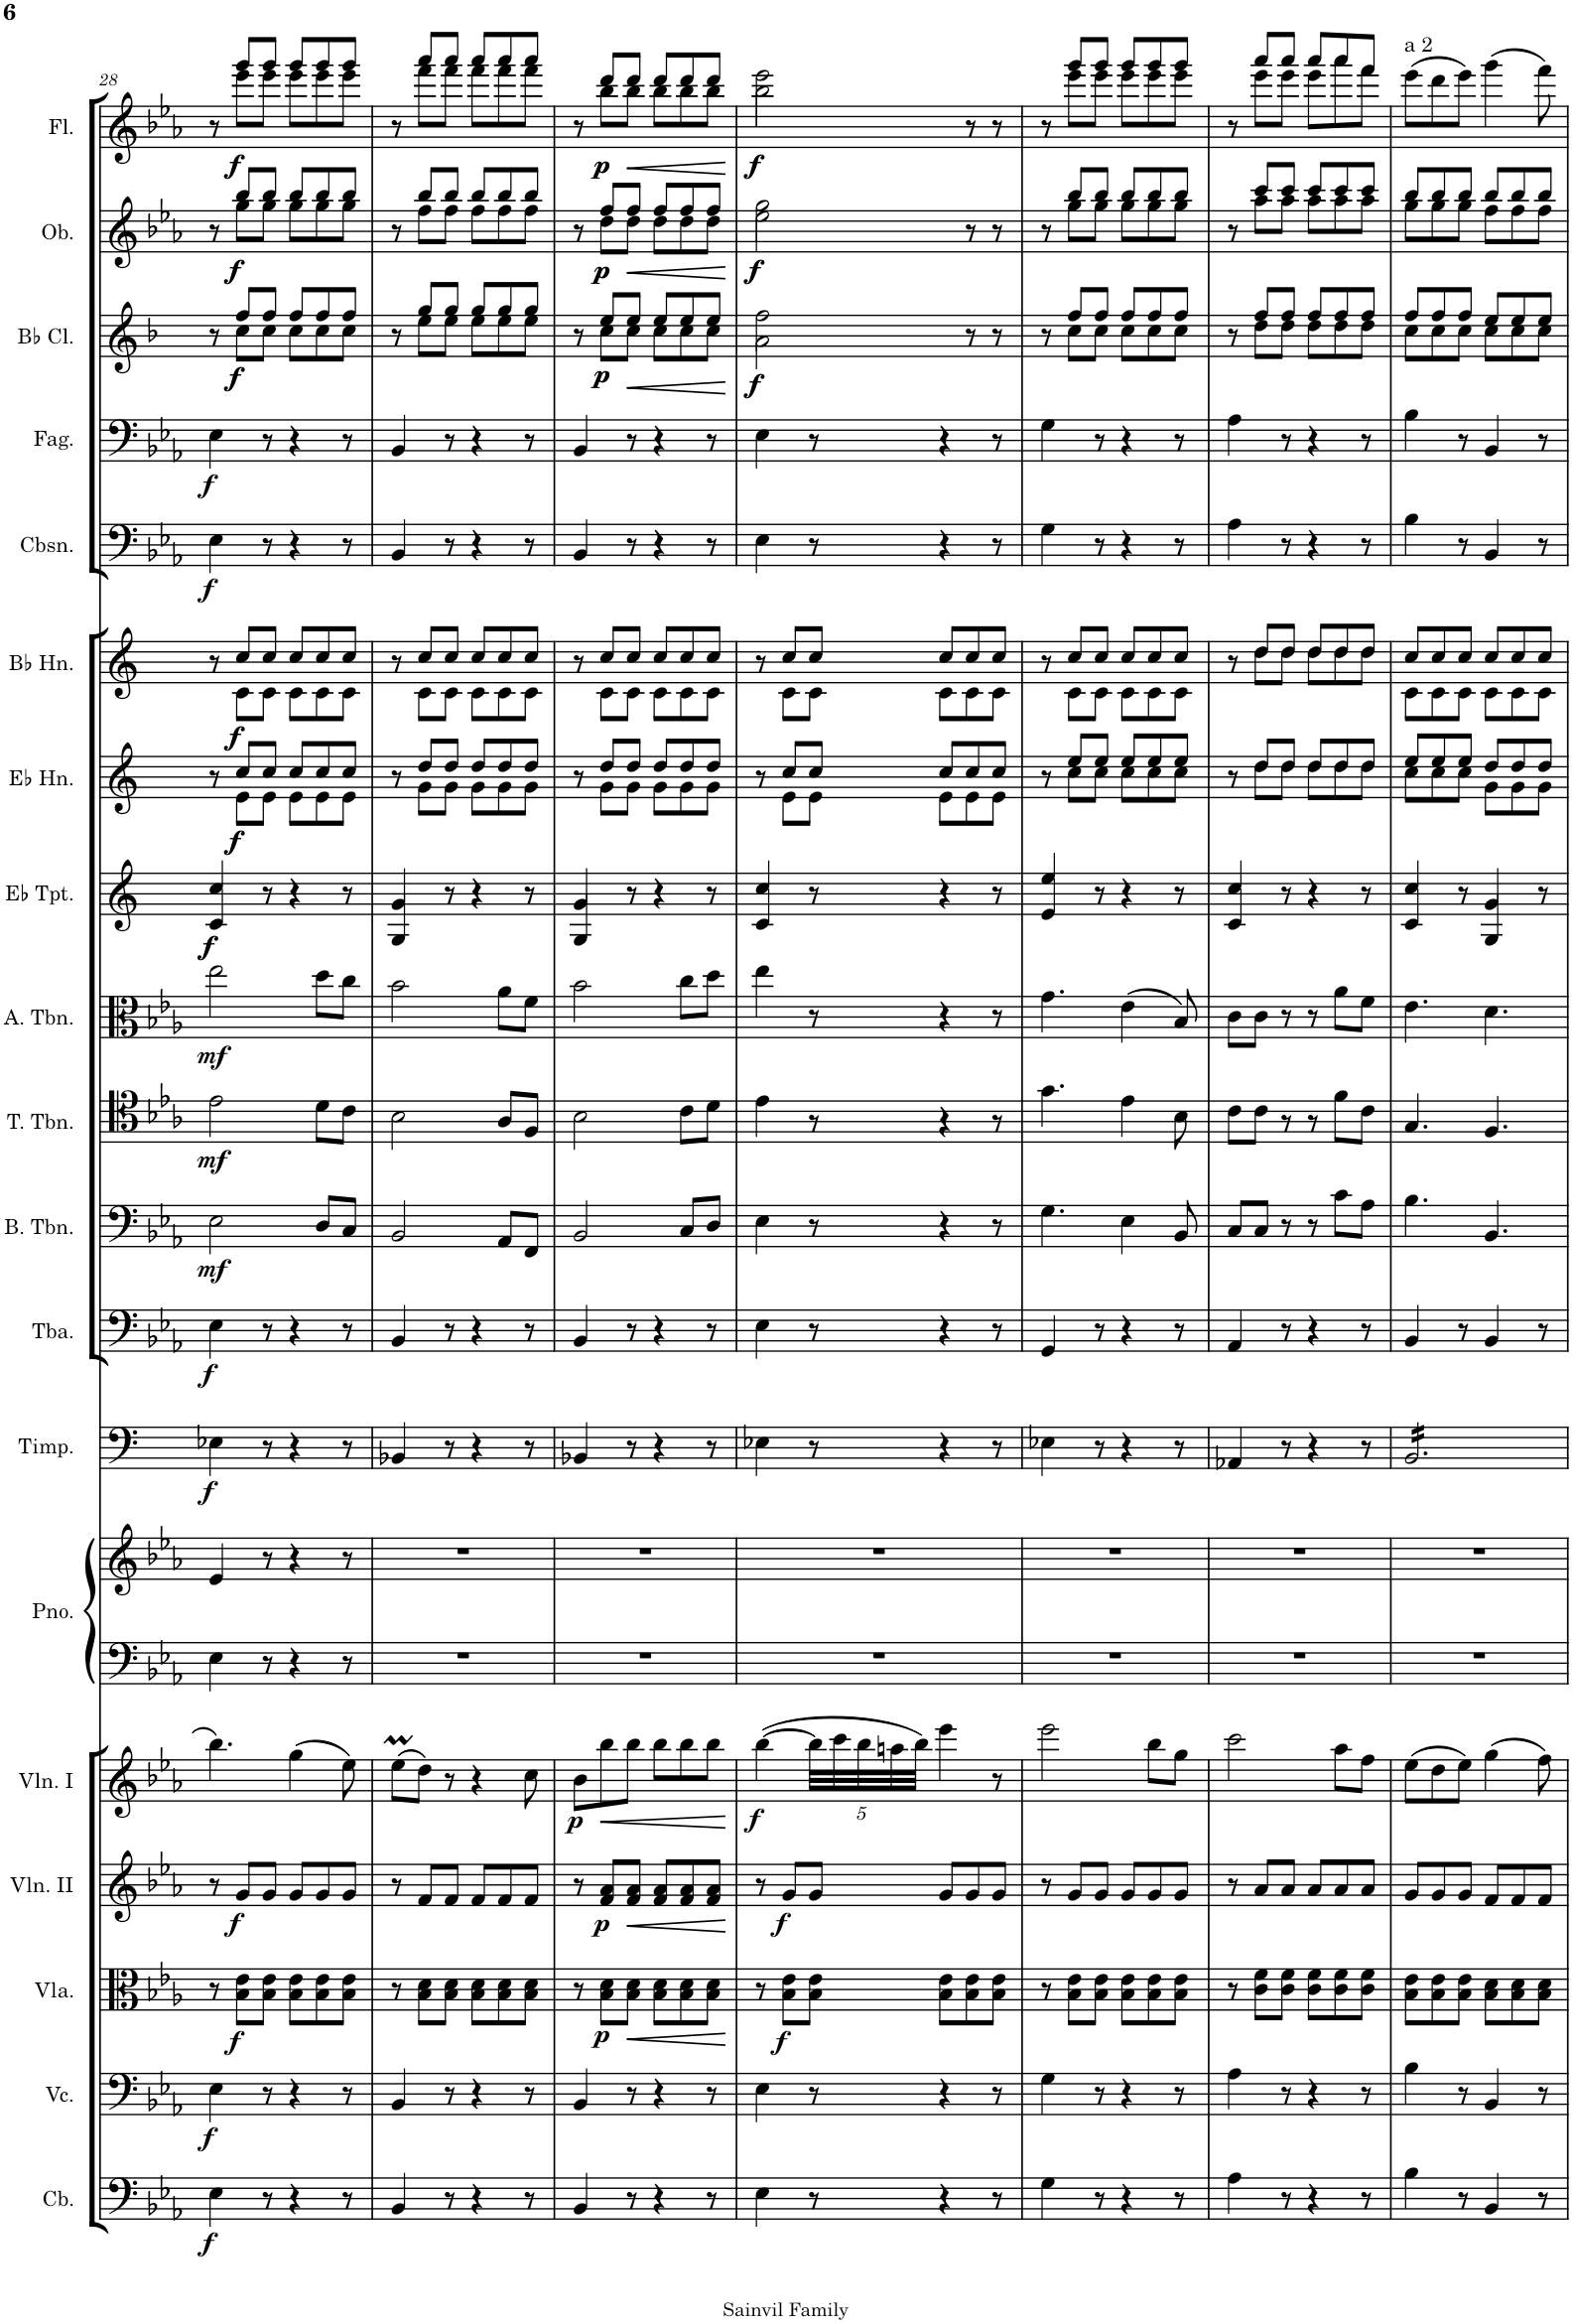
**kern	**dynam	**kern	**dynam	**kern	**dynam	**kern	**dynam	**kern	**dynam	**kern	**kern	**kern	**dynam	**kern	**dynam	**kern	**dynam	**kern	**dynam	**kern	**dynam	**kern	**dynam	**kern	**dynam	**kern	**dynam	**kern	**dynam	**kern	**dynam	**kern	**dynam	**kern	**dynam	**kern	**dynam
*part19	*part19	*part18	*part18	*part17	*part17	*part16	*part16	*part15	*part15	*part14	*part14	*part13	*part13	*part12	*part12	*part11	*part11	*part10	*part10	*part9	*part9	*part8	*part8	*part7	*part7	*part6	*part6	*part5	*part5	*part4	*part4	*part3	*part3	*part2	*part2	*part1	*part1
*staff20	*staff20	*staff19	*staff19	*staff18	*staff18	*staff17	*staff17	*staff16	*staff16	*staff15	*staff14	*staff13	*staff13	*staff12	*staff12	*staff11	*staff11	*staff10	*staff10	*staff9	*staff9	*staff8	*staff8	*staff7	*staff7	*staff6	*staff6	*staff5	*staff5	*staff4	*staff4	*staff3	*staff3	*staff2	*staff2	*staff1	*staff1
*I"Contrabassi	*	*I"Violoncelli	*	*I"Viole	*	*I"Violini II	*	*I"Violini I	*	*I"Pianoforte	*	*I"Timpani in As.B.Es.F	*	*I"2 Tube	*	*I"Trombone Basso	*	*I"Trombone Tenore	*	*I"Trombone Alto	*	*I"I &amp; II Trombe in Es	*	*I"III &amp; IV Corni in Es	*	*I"I &amp; II Corni in B alto	*	*I"Contrafagotto	*	*I"2 Fagotti	*	*I"2 Clarinetti in B	*	*I"2 Oboi	*	*I"2 Flauti	*
*I'Cb.	*	*I'Vc.	*	*	*	*I'Vln. II	*	*I'Vln. I	*	*I'Pno.	*	*I'Timp.	*	*	*	*	*	*	*	*	*	*	*	*	*	*	*	*	*	*I'Fag.	*	*	*	*I'Ob.	*	*I'Fl.	*
!!LO:PB:g=z
*clefF4	*	*clefF4	*	*clefC3	*	*clefG2	*	*clefG2	*	*clefF4	*clefG2	*clefF4	*	*clefF4	*	*clefF4	*	*clefC4	*	*clefC3	*	*clefG2	*	*clefG2	*	*clefG2	*	*clefF4	*	*clefF4	*	*clefG2	*	*clefG2	*	*clefG2	*
*Trd7c12	*	*	*	*	*	*	*	*	*	*	*	*	*	*	*	*	*	*	*	*	*	*Trd-2c-3	*	*Trd5c9	*	*Trd1c2	*	*Trd7c12	*	*	*	*Trd1c2	*	*	*	*	*
*k[b-e-a-]	*	*k[b-e-a-]	*	*k[b-e-a-]	*	*k[b-e-a-]	*	*k[b-e-a-]	*	*k[b-e-a-]	*k[b-e-a-]	*k[]	*	*k[b-e-a-]	*	*k[b-e-a-]	*	*k[b-e-a-]	*	*k[b-e-a-]	*	*k[]	*	*k[]	*	*k[]	*	*k[b-e-a-]	*	*k[b-e-a-]	*	*k[b-]	*	*k[b-e-a-]	*	*k[b-e-a-]	*
*M6/8	*	*M6/8	*	*M6/8	*	*M6/8	*	*M6/8	*	*M6/8	*M6/8	*M6/8	*	*M6/8	*	*M6/8	*	*M6/8	*	*M6/8	*	*M6/8	*	*M6/8	*	*M6/8	*	*M6/8	*	*M6/8	*	*M6/8	*	*M6/8	*	*M6/8	*
=28	=28	=28	=28	=28	=28	=28	=28	=28	=28	=28	=28	=28	=28	=28	=28	=28	=28	=28	=28	=28	=28	=28	=28	=28	=28	=28	=28	=28	=28	=28	=28	=28	=28	=28	=28	=28	=28
*	*	*	*	*	*	*	*	*	*	*	*	*	*	*	*	*	*	*	*	*	*	*^	*	*^	*	*^	*	*	*	*	*	*^	*	*^	*	*^	*
!	!LO:DY:b	!	!LO:DY:b	!	!	!	!	!	!	!	!	!	!LO:DY:b	!	!LO:DY:b	!	!LO:DY:b	!	!LO:DY:b	!	!LO:DY:b	!	!	!LO:DY:b	!	!	!	!	!	!	!	!	!	!	!	!	!	!	!	!	!	!	!
!	!	!	!	!	!	!	!	!	!	!	!	!	!	!	!	!	!	!	!	!	!	!	!	!LO:DY:n=1:b	!	!	!	!	!	!	!	!LO:DY:b	!	!LO:DY:b	!	!	!	!	!	!	!	!	!
4E-\	f	4E-\	f	8r	.	8r	.	4.bb-\	.	4E-\	4e-/	4E-X\	f	4E-\	f	2E-\	mf	2e-\	mf	2ee-\	mf	4cc/	4c/	f f	8r	8ryy	.	8r	8ryy	.	4E-\	f	4E-\	f	8r	8ryy	.	8r	8ryy	.	8r	8ryy	.
!	!	!	!	!	!LO:DY:b	!	!LO:DY:b	!	!	!	!	!	!	!	!	!	!	!	!	!	!	!	!	!	!	!	!LO:DY:b	!	!	!	!	!	!	!	!	!	!	!	!	!	!	!	!
!	!	!	!	!	!	!	!	!	!	!	!	!	!	!	!	!	!	!	!	!	!	!	!	!	!	!	!LO:DY:n=1:b	!	!	!LO:DY:b	!	!	!	!	!	!	!	!	!	!	!	!	!
!	!	!	!	!	!	!	!	!	!	!	!	!	!	!	!	!	!	!	!	!	!	!	!	!	!	!	!	!	!	!LO:DY:n=1:b	!	!	!	!	!	!	!LO:DY:b	!	!	!	!	!	!
!	!	!	!	!	!	!	!	!	!	!	!	!	!	!	!	!	!	!	!	!	!	!	!	!	!	!	!	!	!	!	!	!	!	!	!	!	!LO:DY:n=1:b	!	!	!LO:DY:b	!	!	!
!	!	!	!	!	!	!	!	!	!	!	!	!	!	!	!	!	!	!	!	!	!	!	!	!	!	!	!	!	!	!	!	!	!	!	!	!	!	!	!	!LO:DY:n=1:b	!	!	!LO:DY:b
!	!	!	!	!	!	!	!	!	!	!	!	!	!	!	!	!	!	!	!	!	!	!	!	!	!	!	!	!	!	!	!	!	!	!	!	!	!	!	!	!	!	!	!LO:DY:n=1:b
.	.	.	.	8B-\ 8e-\L	f	8g/L	f	.	.	.	.	.	.	.	.	.	.	.	.	.	.	.	.	.	8cc/L	8e\L	f f	8cc/L	8c\L	f f	.	.	.	.	8ff/L	8cc\L	f f	8bb-/L	8gg\L	f f	8ggg/L	8eee-\L	f f
8r	.	8r	.	8B-\ 8e-\J	.	8g/J	.	.	.	8r	8r	8r	.	8r	.	.	.	.	.	.	.	8r	2ryy	.	8cc/J	8e\J	.	8cc/J	8c\J	.	8r	.	8r	.	8ff/J	8cc\J	.	8bb-/J	8gg\J	.	8ggg/J	8eee-\J	.
4r	.	4r	.	8B-\ 8e-\L	.	8g/L	.	(4gg\	.	4r	4r	4r	.	4r	.	.	.	.	.	.	.	4r	.	.	8cc/L	8e\L	.	8cc/L	8c\L	.	4r	.	4r	.	8ff/L	8cc\L	.	8bb-/L	8gg\L	.	8ggg/L	8eee-\L	.
.	.	.	.	8B-\ 8e-\	.	8g/	.	.	.	.	.	.	.	.	.	8D/L	.	8d\L	.	8dd\L	.	.	.	.	8cc/	8e\	.	8cc/	8c\	.	.	.	.	.	8ff/	8cc\	.	8bb-/	8gg\	.	8ggg/	8eee-\	.
8r	.	8r	.	8B-\ 8e-\J	.	8g/J	.	8ee-\)	.	8r	8r	8r	.	8r	.	8C/J	.	8c\J	.	8cc\J	.	8r	.	.	8cc/J	8e\J	.	8cc/J	8c\J	.	8r	.	8r	.	8ff/J	8cc\J	.	8bb-/J	8gg\J	.	8ggg/J	8eee-\J	.
=29	=29	=29	=29	=29	=29	=29	=29	=29	=29	=29	=29	=29	=29	=29	=29	=29	=29	=29	=29	=29	=29	=29	=29	=29	=29	=29	=29	=29	=29	=29	=29	=29	=29	=29	=29	=29	=29	=29	=29	=29	=29	=29	=29
4BB-/	.	4BB-/	.	8r	.	8r	.	(8ee-M\L	.	2.r	2.r	4BB-X/	.	4BB-/	.	2BB-/	.	2B-\	.	2b-\	.	4g/	4G/	.	8r	8ryy	.	8r	8ryy	.	4BB-/	.	4BB-/	.	8r	8ryy	.	8r	8ryy	.	8r	8ryy	.
.	.	.	.	8B-\ 8d\L	.	8f/L	.	8dd\J)	.	.	.	.	.	.	.	.	.	.	.	.	.	.	.	.	8dd/L	8g\L	.	8cc/L	8c\L	.	.	.	.	.	8gg/L	8ee\L	.	8bb-/L	8ff\L	.	8aaa-/L	8fff\L	.
8r	.	8r	.	8B-\ 8d\J	.	8f/J	.	8r	.	.	.	8r	.	8r	.	.	.	.	.	.	.	8r	2ryy	.	8dd/J	8g\J	.	8cc/J	8c\J	.	8r	.	8r	.	8gg/J	8ee\J	.	8bb-/J	8ff\J	.	8aaa-/J	8fff\J	.
4r	.	4r	.	8B-\ 8d\L	.	8f/L	.	4r	.	.	.	4r	.	4r	.	.	.	.	.	.	.	4r	.	.	8dd/L	8g\L	.	8cc/L	8c\L	.	4r	.	4r	.	8gg/L	8ee\L	.	8bb-/L	8ff\L	.	8aaa-/L	8fff\L	.
.	.	.	.	8B-\ 8d\	.	8f/	.	.	.	.	.	.	.	.	.	8AA-/L	.	8A-/L	.	8a-\L	.	.	.	.	8dd/	8g\	.	8cc/	8c\	.	.	.	.	.	8gg/	8ee\	.	8bb-/	8ff\	.	8aaa-/	8fff\	.
8r	.	8r	.	8B-\ 8d\J	.	8f/J	.	8cc\	.	.	.	8r	.	8r	.	8FF/J	.	8F/J	.	8f\J	.	8r	.	.	8dd/J	8g\J	.	8cc/J	8c\J	.	8r	.	8r	.	8gg/J	8ee\J	.	8bb-/J	8ff\J	.	8aaa-/J	8fff\J	.
=30	=30	=30	=30	=30	=30	=30	=30	=30	=30	=30	=30	=30	=30	=30	=30	=30	=30	=30	=30	=30	=30	=30	=30	=30	=30	=30	=30	=30	=30	=30	=30	=30	=30	=30	=30	=30	=30	=30	=30	=30	=30	=30	=30
!	!	!	!	!	!	!	!	!	!LO:DY:b	!	!	!	!	!	!	!	!	!	!	!	!	!	!	!	!	!	!	!	!	!	!	!	!	!	!	!	!	!	!	!	!	!	!
4BB-/	.	4BB-/	.	8r	.	8r	.	8b-\L	p	2.r	2.r	4BB-X/	.	4BB-/	.	2BB-/	.	2B-\	.	2b-\	.	4g/	4G/	.	8r	8ryy	.	8r	8ryy	.	4BB-/	.	4BB-/	.	8r	8ryy	.	8r	8ryy	.	8r	8ryy	.
!	!	!	!	!	!LO:DY:b	!	!LO:DY:b	!	!LO:HP:b	!	!	!	!	!	!	!	!	!	!	!	!	!	!	!	!	!	!	!	!	!	!	!	!	!	!	!	!LO:DY:b	!	!	!	!	!	!
!	!	!	!	!	!	!	!	!	!	!	!	!	!	!	!	!	!	!	!	!	!	!	!	!	!	!	!	!	!	!	!	!	!	!	!	!	!LO:DY:n=1:b	!	!	!LO:DY:b	!	!	!
!	!	!	!	!	!	!	!	!	!	!	!	!	!	!	!	!	!	!	!	!	!	!	!	!	!	!	!	!	!	!	!	!	!	!	!	!	!	!	!	!LO:DY:n=1:b	!	!	!LO:DY:b
!	!	!	!	!	!	!	!	!	!	!	!	!	!	!	!	!	!	!	!	!	!	!	!	!	!	!	!	!	!	!	!	!	!	!	!	!	!	!	!	!	!	!	!LO:DY:n=1:b
.	.	.	.	8B-\ 8d\L	p	8f/ 8a-/L	p	8bb-\	<	.	.	.	.	.	.	.	.	.	.	.	.	.	.	.	8dd/L	8g\L	.	8cc/L	8c\L	.	.	.	.	.	8ee/L	8cc\L	p p	8ff/L	8dd\L	p p	8ddd/L	8bb-\L	p p
!	!	!	!	!	!LO:HP:b	!	!LO:HP:b	!	!	!	!	!	!	!	!	!	!	!	!	!	!	!	!	!	!	!	!	!	!	!	!	!	!	!	!	!	!LO:HP:b	!	!	!LO:HP:b	!	!	!LO:HP:b
8r	.	8r	.	8B-\ 8d\J	<	8f/ 8a-/J	<	8bb-\J	.	.	.	8r	.	8r	.	.	.	.	.	.	.	8r	2ryy	.	8dd/J	8g\J	.	8cc/J	8c\J	.	8r	.	8r	.	8ee/J	8cc\J	<	8ff/J	8dd\J	<	8ddd/J	8bb-\J	<
4r	.	4r	.	8B-\ 8d\L	.	8f/ 8a-/L	.	8bb-\L	.	.	.	4r	.	4r	.	.	.	.	.	.	.	4r	.	.	8dd/L	8g\L	.	8cc/L	8c\L	.	4r	.	4r	.	8ee/L	8cc\L	.	8ff/L	8dd\L	.	8ddd/L	8bb-\L	.
.	.	.	.	8B-\ 8d\	.	8f/ 8a-/	.	8bb-\	.	.	.	.	.	.	.	8C/L	.	8c\L	.	8cc\L	.	.	.	.	8dd/	8g\	.	8cc/	8c\	.	.	.	.	.	8ee/	8cc\	.	8ff/	8dd\	.	8ddd/	8bb-\	.
8r	.	8r	.	8B-\ 8d\J	.	8f/ 8a-/J	.	8bb-\J	.	.	.	8r	.	8r	.	8D/J	.	8d\J	.	8dd\J	.	8r	.	.	8dd/J	8g\J	.	8cc/J	8c\J	.	8r	.	8r	.	8ee/J	8cc\J	.	8ff/J	8dd\J	.	8ddd/J	8bb-\J	.
*	*	*	*	*	*	*	*	*	*	*	*	*	*	*	*	*	*	*	*	*	*	*v	*v	*	*	*	*	*v	*v	*	*	*	*	*	*v	*v	*	*v	*v	*	*v	*v	*
*	*	*	*	*	*	*	*	*	*	*	*	*	*	*	*	*	*	*	*	*	*	*	*	*v	*v	*	*	*	*	*	*	*	*	*	*	*	*	*
.	.	.	.	.	[	.	[	.	[	.	.	.	.	.	.	.	.	.	.	.	.	.	.	.	.	.	.	.	.	.	.	.	[	.	[	.	[
=31	=31	=31	=31	=31	=31	=31	=31	=31	=31	=31	=31	=31	=31	=31	=31	=31	=31	=31	=31	=31	=31	=31	=31	=31	=31	=31	=31	=31	=31	=31	=31	=31	=31	=31	=31	=31	=31
*	*	*	*	*	*	*	*	*	*	*	*	*	*	*	*	*	*	*	*	*	*	*^	*	*^	*	*^	*	*	*	*	*	*^	*	*^	*	*^	*
!	!	!	!	!	!	!	!	!	!LO:DY:b	!	!	!	!	!	!	!	!	!	!	!	!	!	!	!	!	!	!	!	!	!	!	!	!	!	!	!	!LO:DY:b	!	!	!	!	!	!
!	!	!	!	!	!	!	!	!	!	!	!	!	!	!	!	!	!	!	!	!	!	!	!	!	!	!	!	!	!	!	!	!	!	!	!	!	!LO:DY:n=1:b	!	!	!LO:DY:b	!	!	!
!	!	!	!	!	!	!	!	!	!	!	!	!	!	!	!	!	!	!	!	!	!	!	!	!	!	!	!	!	!	!	!	!	!	!	!	!	!	!	!	!LO:DY:n=1:b	!	!	!LO:DY:b
!	!	!	!	!	!	!	!	!	!	!	!	!	!	!	!	!	!	!	!	!	!	!	!	!	!	!	!	!	!	!	!	!	!	!	!	!	!	!	!	!	!	!	!LO:DY:n=1:b
4E-\	.	4E-\	.	8r	.	8r	.	([4bb-\	f	2.r	2.r	4E-X\	.	4E-\	.	4E-\	.	4e-\	.	4ee-\	.	4cc/	4c/	.	8r	8ryy	.	8r	8ryy	.	4E-\	.	4E-\	.	2ff\	2a\	f f	2gg\	2ee-\	f f	2eee-\	2bb-\	f f
!	!	!	!	!	!LO:DY:b	!	!LO:DY:b	!	!	!	!	!	!	!	!	!	!	!	!	!	!	!	!	!	!	!	!	!	!	!	!	!	!	!	!	!	!	!	!	!	!	!	!
.	.	.	.	8B-\ 8e-\L	f	8g/L	f	.	.	.	.	.	.	.	.	.	.	.	.	.	.	.	.	.	8cc/L	8e\L	.	8cc/L	8c\L	.	.	.	.	.	.	.	.	.	.	.	.	.	.
*	*	*	*	*	*	*	*	*Xbrackettup	*	*	*	*	*	*	*	*	*	*	*	*	*	*	*	*	*	*	*	*	*	*	*	*	*	*	*	*	*	*	*	*	*	*	*
8r	.	8r	.	8B-\ 8e-\J	.	8g/J	.	40bb-\LLL]	.	.	.	8r	.	8r	.	8r	.	8r	.	8r	.	8r	2ryy	.	8cc/J	8e\J	.	8cc/J	8c\J	.	8r	.	8r	.	.	.	.	.	.	.	.	.	.
.	.	.	.	.	.	.	.	40ccc\	.	.	.	.	.	.	.	.	.	.	.	.	.	.	.	.	.	.	.	.	.	.	.	.	.	.	.	.	.	.	.	.	.	.	.
.	.	.	.	.	.	.	.	40bb-\	.	.	.	.	.	.	.	.	.	.	.	.	.	.	.	.	.	.	.	.	.	.	.	.	.	.	.	.	.	.	.	.	.	.	.
.	.	.	.	.	.	.	.	40aan\	.	.	.	.	.	.	.	.	.	.	.	.	.	.	.	.	.	.	.	.	.	.	.	.	.	.	.	.	.	.	.	.	.	.	.
.	.	.	.	.	.	.	.	40bb-\JJJ)	.	.	.	.	.	.	.	.	.	.	.	.	.	.	.	.	.	.	.	.	.	.	.	.	.	.	.	.	.	.	.	.	.	.	.
4r	.	4r	.	8B-\ 8e-\L	.	8g/L	.	4eee-\	.	.	.	4r	.	4r	.	4r	.	4r	.	4r	.	4r	.	.	8cc/L	8e\L	.	8cc/L	8c\L	.	4r	.	4r	.	.	.	.	.	.	.	.	.	.
.	.	.	.	8B-\ 8e-\	.	8g/	.	.	.	.	.	.	.	.	.	.	.	.	.	.	.	.	.	.	8cc/	8e\	.	8cc/	8c\	.	.	.	.	.	8r	4ryy	.	8r	4ryy	.	8r	4ryy	.
8r	.	8r	.	8B-\ 8e-\J	.	8g/J	.	8r	.	.	.	8r	.	8r	.	8r	.	8r	.	8r	.	8r	.	.	8cc/J	8e\J	.	8cc/J	8c\J	.	8r	.	8r	.	8r	.	.	8r	.	.	8r	.	.
=32	=32	=32	=32	=32	=32	=32	=32	=32	=32	=32	=32	=32	=32	=32	=32	=32	=32	=32	=32	=32	=32	=32	=32	=32	=32	=32	=32	=32	=32	=32	=32	=32	=32	=32	=32	=32	=32	=32	=32	=32	=32	=32	=32
4G\	.	4G\	.	8r	.	8r	.	2eee-\	.	2.r	2.r	4E-X\	.	4GG/	.	4.G\	.	4.g\	.	4.g\	.	4ee/	4e/	.	8r	8ryy	.	8r	8ryy	.	4G\	.	4G\	.	8r	8ryy	.	8r	8ryy	.	8r	8ryy	.
.	.	.	.	8B-\ 8e-\L	.	8g/L	.	.	.	.	.	.	.	.	.	.	.	.	.	.	.	.	.	.	8ee/L	8cc\L	.	8cc/L	8c\L	.	.	.	.	.	8ff/L	8cc\L	.	8bb-/L	8gg\L	.	8ggg/L	8eee-\L	.
8r	.	8r	.	8B-\ 8e-\J	.	8g/J	.	.	.	.	.	8r	.	8r	.	.	.	.	.	.	.	8r	2ryy	.	8ee/J	8cc\J	.	8cc/J	8c\J	.	8r	.	8r	.	8ff/J	8cc\J	.	8bb-/J	8gg\J	.	8ggg/J	8eee-\J	.
4r	.	4r	.	8B-\ 8e-\L	.	8g/L	.	.	.	.	.	4r	.	4r	.	4E-\	.	4e-\	.	(4e-\	.	4r	.	.	8ee/L	8cc\L	.	8cc/L	8c\L	.	4r	.	4r	.	8ff/L	8cc\L	.	8bb-/L	8gg\L	.	8ggg/L	8eee-\L	.
.	.	.	.	8B-\ 8e-\	.	8g/	.	8bb-\L	.	.	.	.	.	.	.	.	.	.	.	.	.	.	.	.	8ee/	8cc\	.	8cc/	8c\	.	.	.	.	.	8ff/	8cc\	.	8bb-/	8gg\	.	8ggg/	8eee-\	.
8r	.	8r	.	8B-\ 8e-\J	.	8g/J	.	8gg\J	.	.	.	8r	.	8r	.	8BB-/	.	8B-\	.	8B-/)	.	8r	.	.	8ee/J	8cc\J	.	8cc/J	8c\J	.	8r	.	8r	.	8ff/J	8cc\J	.	8bb-/J	8gg\J	.	8ggg/J	8eee-\J	.
=33	=33	=33	=33	=33	=33	=33	=33	=33	=33	=33	=33	=33	=33	=33	=33	=33	=33	=33	=33	=33	=33	=33	=33	=33	=33	=33	=33	=33	=33	=33	=33	=33	=33	=33	=33	=33	=33	=33	=33	=33	=33	=33	=33
4A-\	.	4A-\	.	8r	.	8r	.	2ccc\	.	2.r	2.r	4AA-X/	.	4AA-/	.	8C/L	.	8c\L	.	8c\L	.	4cc/	4c/	.	8r	8ryy	.	8r	8ryy	.	4A-\	.	4A-\	.	8r	8ryy	.	8r	8ryy	.	8r	8ryy	.
.	.	.	.	8c\ 8f\L	.	8a-/L	.	.	.	.	.	.	.	.	.	8C/J	.	8c\J	.	8c\J	.	.	.	.	8dd/L	8dd\L	.	8dd/L	8dd\L	.	.	.	.	.	8ff/L	8dd\L	.	8ccc/L	8aa-\L	.	8aaa-/L	8eee-\L	.
8r	.	8r	.	8c\ 8f\J	.	8a-/J	.	.	.	.	.	8r	.	8r	.	8r	.	8r	.	8r	.	8r	2ryy	.	8dd/J	8dd\J	.	8dd/J	8dd\J	.	8r	.	8r	.	8ff/J	8dd\J	.	8ccc/J	8aa-\J	.	8aaa-/J	8eee-\J	.
4r	.	4r	.	8c\ 8f\L	.	8a-/L	.	.	.	.	.	4r	.	4r	.	8r	.	8r	.	8r	.	4r	.	.	8dd/L	8dd\L	.	8dd/L	8dd\L	.	4r	.	4r	.	8ff/L	8dd\L	.	8ccc/L	8aa-\L	.	8aaa-/L	8eee-\L	.
.	.	.	.	8c\ 8f\	.	8a-/	.	8aa-\L	.	.	.	.	.	.	.	8c\L	.	8f\L	.	8a-\L	.	.	.	.	8dd/	8dd\	.	8dd/	8dd\	.	.	.	.	.	8ff/	8dd\	.	8ccc/	8aa-\	.	8aaa-/	8aaa-\	.
8r	.	8r	.	8c\ 8f\J	.	8a-/J	.	8ff\J	.	.	.	8r	.	8r	.	8A-\J	.	8c\J	.	8f\J	.	8r	.	.	8dd/J	8dd\J	.	8dd/J	8dd\J	.	8r	.	8r	.	8ff/J	8dd\J	.	8ccc/J	8aa-\J	.	8fff/J	8fff\J	.
=34	=34	=34	=34	=34	=34	=34	=34	=34	=34	=34	=34	=34	=34	=34	=34	=34	=34	=34	=34	=34	=34	=34	=34	=34	=34	=34	=34	=34	=34	=34	=34	=34	=34	=34	=34	=34	=34	=34	=34	=34	=34	=34	=34
!	!	!	!	!	!	!	!	!	!	!	!	!	!	!	!	!	!	!	!	!	!	!	!	!	!	!	!	!	!	!	!	!	!	!	!	!	!	!	!	!	!LO:TX:a:t=a 2	!	!
*	*	*	*	*	*	*	*	*	*	*	*	*	*	*	*	*	*	*	*	*	*	*	*	*	*	*	*	*	*	*	*	*	*	*	*	*	*	*	*	*	*v	*v	*
*	*	*	*	*	*	*	*	*	*	*	*	*tremolo	*	*	*	*	*	*	*	*	*	*	*	*	*	*	*	*	*	*	*	*	*	*	*	*	*	*	*	*	*	*
4B-\	.	4B-\	.	8B-\ 8e-\L	.	8g/L	.	(8ee-\L	.	2.r	2.r	16BB/LL	.	4BB-/	.	4.B-\	.	4.G/	.	4.e-\	.	4cc/	4c/	.	8ee/L	8cc\L	.	8cc/L	8c\L	.	4B-\	.	4B-\	.	8ff/L	8cc\L	.	8bb-/L	8gg\L	.	(8eee-\L	.
.	.	.	.	.	.	.	.	.	.	.	.	16BB/	.	.	.	.	.	.	.	.	.	.	.	.	.	.	.	.	.	.	.	.	.	.	.	.	.	.	.	.	.	.
.	.	.	.	8B-\ 8e-\	.	8g/	.	8dd\	.	.	.	16BB/	.	.	.	.	.	.	.	.	.	.	.	.	8ee/	8cc\	.	8cc/	8c\	.	.	.	.	.	8ff/	8cc\	.	8bb-/	8gg\	.	8ddd\	.
.	.	.	.	.	.	.	.	.	.	.	.	16BB/	.	.	.	.	.	.	.	.	.	.	.	.	.	.	.	.	.	.	.	.	.	.	.	.	.	.	.	.	.	.
8r	.	8r	.	8B-\ 8e-\J	.	8g/J	.	8ee-\J)	.	.	.	16BB/	.	8r	.	.	.	.	.	.	.	8r	8ryy	.	8ee/J	8cc\J	.	8cc/J	8c\J	.	8r	.	8r	.	8ff/J	8cc\J	.	8bb-/J	8gg\J	.	8eee-\J)	.
.	.	.	.	.	.	.	.	.	.	.	.	16BB/	.	.	.	.	.	.	.	.	.	.	.	.	.	.	.	.	.	.	.	.	.	.	.	.	.	.	.	.	.	.
4BB-/	.	4BB-/	.	8B-\ 8d\L	.	8f/L	.	(4gg\	.	.	.	16BB/	.	4BB-/	.	4.BB-/	.	4.F/	.	4.d\	.	4g/	4G/	.	8dd/L	8g\L	.	8cc/L	8c\L	.	4BB-/	.	4BB-/	.	8ee/L	8cc\L	.	8bb-/L	8ff\L	.	(4ggg\	.
.	.	.	.	.	.	.	.	.	.	.	.	16BB/	.	.	.	.	.	.	.	.	.	.	.	.	.	.	.	.	.	.	.	.	.	.	.	.	.	.	.	.	.	.
.	.	.	.	8B-\ 8d\	.	8f/	.	.	.	.	.	16BB/	.	.	.	.	.	.	.	.	.	.	.	.	8dd/	8g\	.	8cc/	8c\	.	.	.	.	.	8ee/	8cc\	.	8bb-/	8ff\	.	.	.
.	.	.	.	.	.	.	.	.	.	.	.	16BB/	.	.	.	.	.	.	.	.	.	.	.	.	.	.	.	.	.	.	.	.	.	.	.	.	.	.	.	.	.	.
8r	.	8r	.	8B-\ 8d\J	.	8f/J	.	8ff\)	.	.	.	16BB/	.	8r	.	.	.	.	.	.	.	8r	8ryy	.	8dd/J	8g\J	.	8cc/J	8c\J	.	8r	.	8r	.	8ee/J	8cc\J	.	8bb-/J	8ff\J	.	8fff\)	.
.	.	.	.	.	.	.	.	.	.	.	.	16BB/JJ	.	.	.	.	.	.	.	.	.	.	.	.	.	.	.	.	.	.	.	.	.	.	.	.	.	.	.	.	.	.
*	*	*	*	*	*	*	*	*	*	*	*	*Xtremolo	*	*	*	*	*	*	*	*	*	*	*	*	*	*	*	*	*	*	*	*	*	*	*	*	*	*	*	*	*	*
*	*	*	*	*	*	*	*	*	*	*	*	*	*	*	*	*	*	*	*	*	*	*v	*v	*	*	*	*	*v	*v	*	*	*	*	*	*v	*v	*	*v	*v	*	*	*
*	*	*	*	*	*	*	*	*	*	*	*	*	*	*	*	*	*	*	*	*	*	*	*	*v	*v	*	*	*	*	*	*	*	*	*	*	*	*	*
=	=	=	=	=	=	=	=	=	=	=	=	=	=	=	=	=	=	=	=	=	=	=	=	=	=	=	=	=	=	=	=	=	=	=	=	=	=
*-	*-	*-	*-	*-	*-	*-	*-	*-	*-	*-	*-	*-	*-	*-	*-	*-	*-	*-	*-	*-	*-	*-	*-	*-	*-	*-	*-	*-	*-	*-	*-	*-	*-	*-	*-	*-	*-
